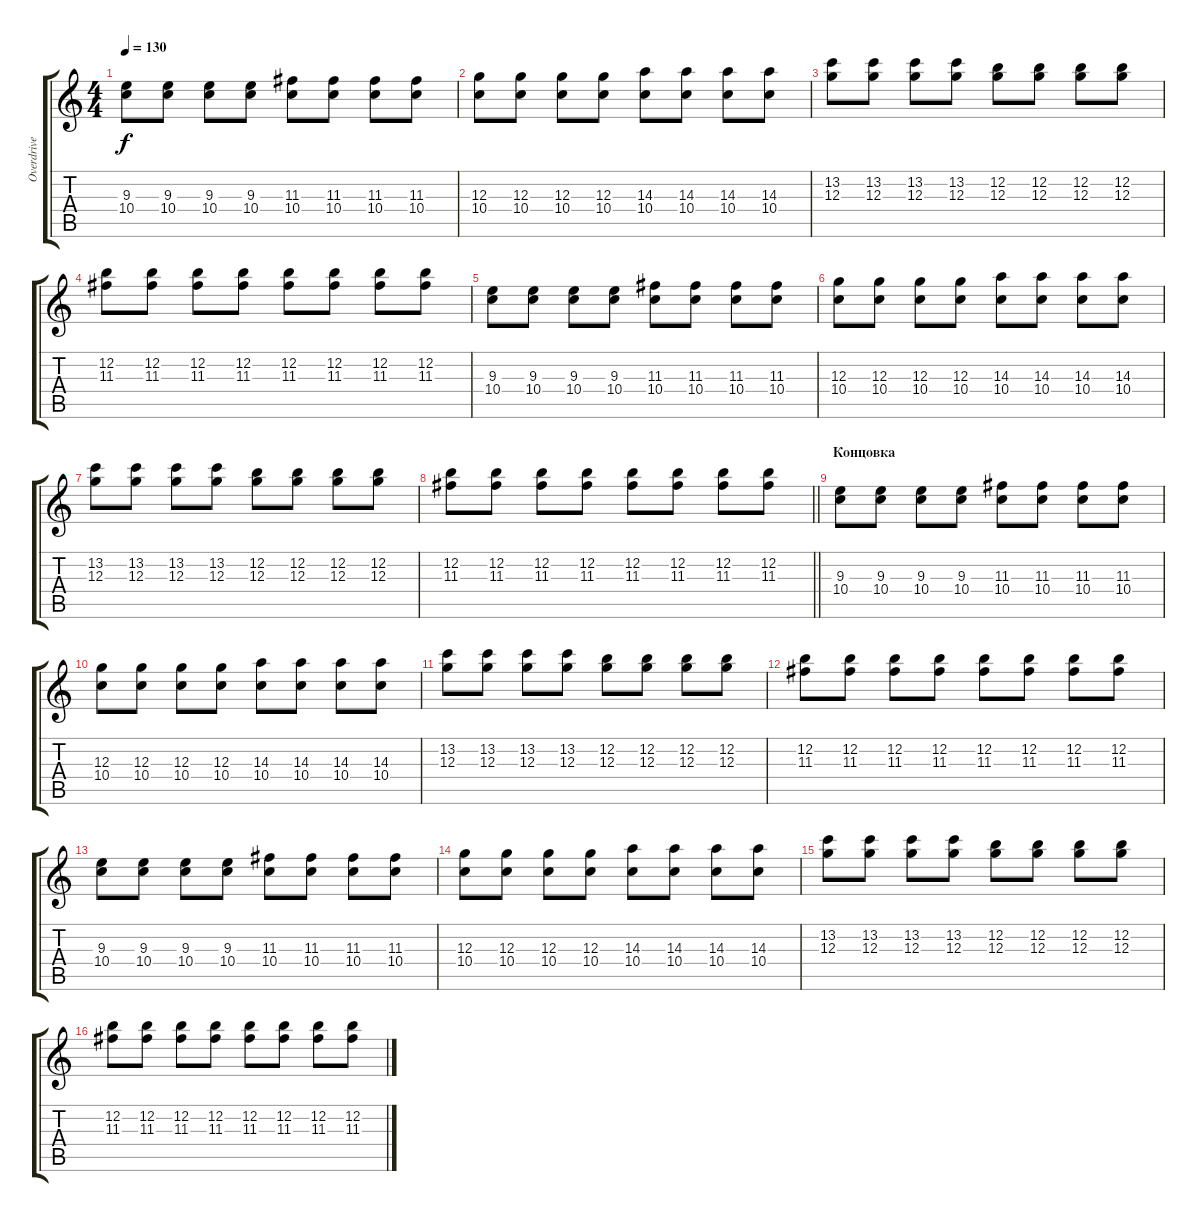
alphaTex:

\track ("Overdrive" "Overdrive") {instrument overdrivenguitar}
\staff {score tabs}
\tuning (E4 B3 G3 D3 A2 E2) {hide}
\ts (4 4)
\tempo 130
\clef g2
\ks c
(9.3 10.4).8{dy f} (9.3 10.4).8 (9.3 10.4).8 (9.3 10.4).8 (11.3 10.4).8 (11.3 10.4).8 (11.3 10.4).8 (11.3 10.4).8 |
(12.3 10.4).8 (12.3 10.4).8 (12.3 10.4).8 (12.3 10.4).8 (14.3 10.4).8 (14.3 10.4).8 (14.3 10.4).8 (14.3 10.4).8 |
(13.2 12.3).8 (13.2 12.3).8 (13.2 12.3).8 (13.2 12.3).8 (12.2 12.3).8 (12.2 12.3).8 (12.2 12.3).8 (12.2 12.3).8 |
(12.2 11.3).8 (12.2 11.3).8 (12.2 11.3).8 (12.2 11.3).8 (12.2 11.3).8 (12.2 11.3).8 (12.2 11.3).8 (12.2 11.3).8 |
(9.3 10.4).8 (9.3 10.4).8 (9.3 10.4).8 (9.3 10.4).8 (11.3 10.4).8 (11.3 10.4).8 (11.3 10.4).8 (11.3 10.4).8 |
(12.3 10.4).8 (12.3 10.4).8 (12.3 10.4).8 (12.3 10.4).8 (14.3 10.4).8 (14.3 10.4).8 (14.3 10.4).8 (14.3 10.4).8 |
(13.2 12.3).8 (13.2 12.3).8 (13.2 12.3).8 (13.2 12.3).8 (12.2 12.3).8 (12.2 12.3).8 (12.2 12.3).8 (12.2 12.3).8 |
\barLineRight lightlight
(12.2 11.3).8 (12.2 11.3).8 (12.2 11.3).8 (12.2 11.3).8 (12.2 11.3).8 (12.2 11.3).8 (12.2 11.3).8 (12.2 11.3).8 |
\section ("" "Концовка")
(9.3 10.4).8 (9.3 10.4).8 (9.3 10.4).8 (9.3 10.4).8 (11.3 10.4).8 (11.3 10.4).8 (11.3 10.4).8 (11.3 10.4).8 |
(12.3 10.4).8 (12.3 10.4).8 (12.3 10.4).8 (12.3 10.4).8 (14.3 10.4).8 (14.3 10.4).8 (14.3 10.4).8 (14.3 10.4).8 |
(13.2 12.3).8 (13.2 12.3).8 (13.2 12.3).8 (13.2 12.3).8 (12.2 12.3).8 (12.2 12.3).8 (12.2 12.3).8 (12.2 12.3).8 |
(12.2 11.3).8 (12.2 11.3).8 (12.2 11.3).8 (12.2 11.3).8 (12.2 11.3).8 (12.2 11.3).8 (12.2 11.3).8 (12.2 11.3).8 |
(9.3 10.4).8 (9.3 10.4).8 (9.3 10.4).8 (9.3 10.4).8 (11.3 10.4).8 (11.3 10.4).8 (11.3 10.4).8 (11.3 10.4).8 |
(12.3 10.4).8 (12.3 10.4).8 (12.3 10.4).8 (12.3 10.4).8 (14.3 10.4).8 (14.3 10.4).8 (14.3 10.4).8 (14.3 10.4).8 |
(13.2 12.3).8 (13.2 12.3).8 (13.2 12.3).8 (13.2 12.3).8 (12.2 12.3).8 (12.2 12.3).8 (12.2 12.3).8 (12.2 12.3).8 |
(12.2 11.3).8 (12.2 11.3).8 (12.2 11.3).8 (12.2 11.3).8 (12.2 11.3).8 (12.2 11.3).8 (12.2 11.3).8 (12.2 11.3).8
